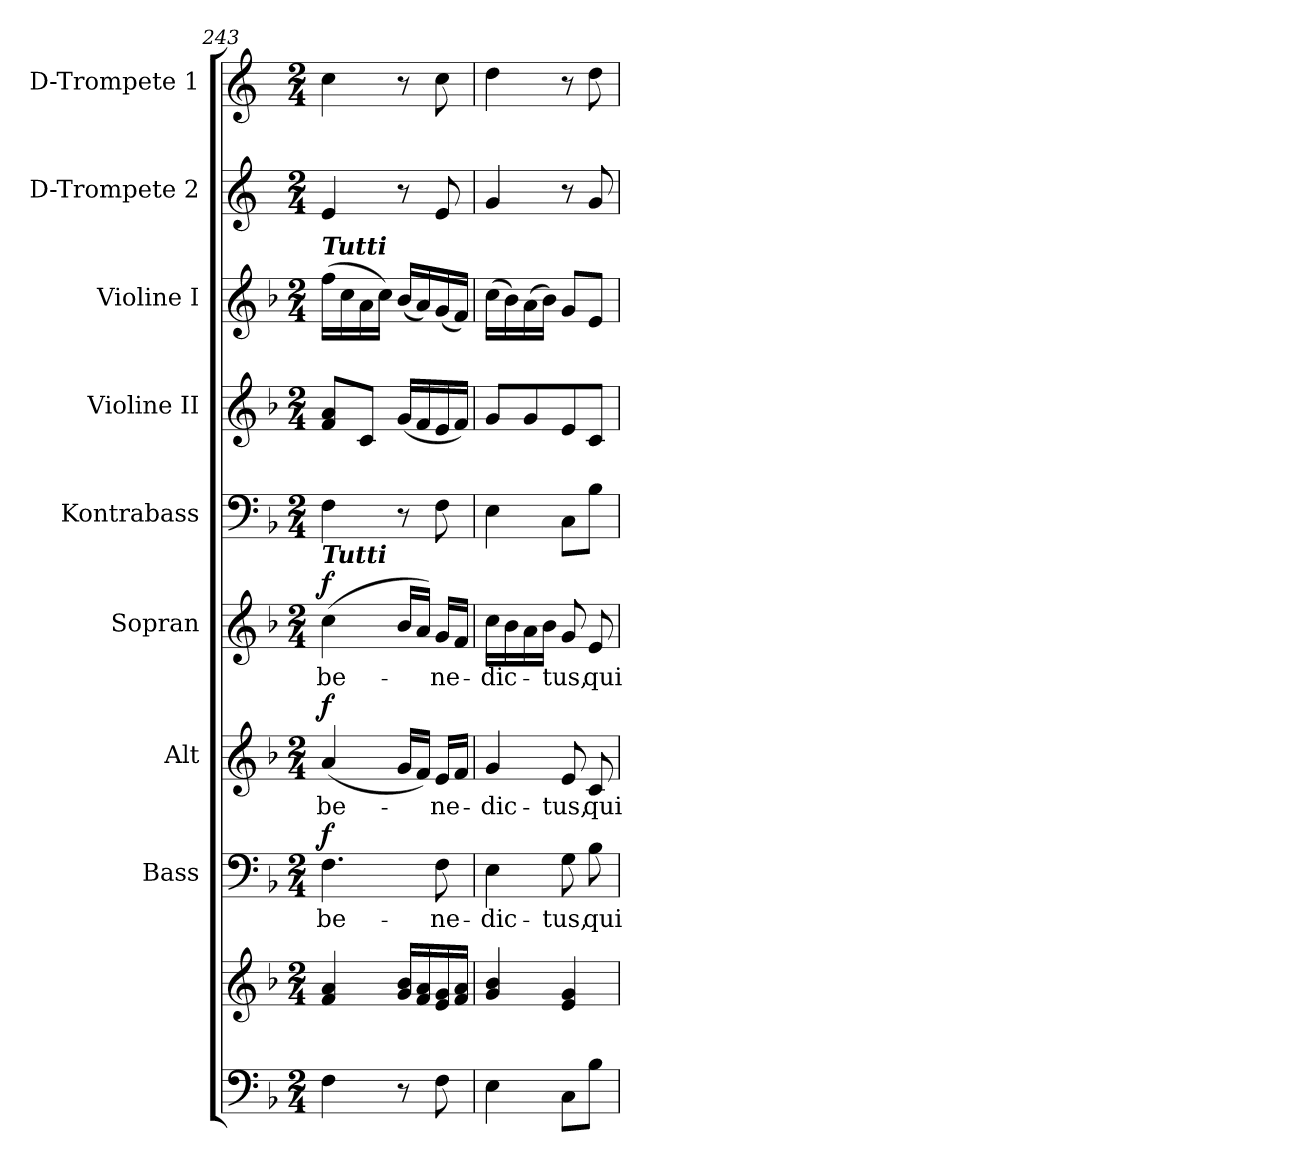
**kern	**kern	**kern	**text	**dynam	**kern	**text	**dynam	**kern	**text	**dynam	**kern	**kern	**kern	**kern	**kern
*part9	*part9	*part8	*part8	*part8	*part7	*part7	*part7	*part6	*part6	*part6	*part5	*part4	*part3	*part2	*part1
*staff10	*staff9	*staff8	*staff8	*staff8	*staff7	*staff7	*staff7	*staff6	*staff6	*staff6	*staff5	*staff4	*staff3	*staff2	*staff1
*	*	*I"Bass	*	*	*I"Alt	*	*	*I"Sopran	*	*	*I"Kontrabass	*I"Violine II	*I"Violine I	*I"D-Trompete 2	*I"D-Trompete 1
*	*	*I'B.	*	*	*I'A.	*	*	*I'S.	*	*	*I'Kb.	*I'Vl. II	*I'Vl. I	*I'D Trp. 2	*I'D Trp. 1
*clefF4	*clefG2	*clefF4	*	*	*clefG2	*	*	*clefG2	*	*	*clefF4	*clefG2	*clefG2	*clefG2	*clefG2
*	*	*	*	*	*	*	*	*	*	*	*ITrd7c12	*	*	*ITrd4c7	*ITrd4c7
*k[b-]	*k[b-]	*k[b-]	*	*	*k[b-]	*	*	*k[b-]	*	*	*k[b-]	*k[b-]	*k[b-]	*k[b-]	*k[b-]
*F:	*F:	*F:	*	*	*F:	*	*	*F:	*	*	*F:	*F:	*F:	*F:	*F:
*M2/4	*M2/4	*M2/4	*	*	*M2/4	*	*	*M2/4	*	*	*M2/4	*M2/4	*M2/4	*M2/4	*M2/4
=243	=243	=243	=243	=243	=243	=243	=243	=243	=243	=243	=243	=243	=243	=243	=243
!	!	!	!	!	!	!	!	!	!	!	!	!	!LO:TX:a:Bi:t=Tutti	!	!
!	!	!	!	!	!	!	!	!LO:TX:a:Bi:t=Tutti	!	!	!	!	!	!	!
!	!	!	!LO:LY:b	!LO:DY:a	!	!LO:LY:b	!LO:DY:a	!	!LO:LY:b	!LO:DY:a	!	!	!	!	!
4F\	4f/ 4a/	4.F\	be-	f	(<4a/	be-	f	(>4cc\	be-	f	4FF\	8f/ 8a/L	(>16ff\LL	4A/	4f\
.	.	.	.	.	.	.	.	.	.	.	.	.	16cc\	.	.
.	.	.	.	.	.	.	.	.	.	.	.	8c/J	16a\	.	.
.	.	.	.	.	.	.	.	.	.	.	.	.	16cc\JJ)	.	.
8r	16g/ 16b-/LL	.	.	.	16g/LL	.	.	16b-/LL	.	.	8r	(<16g/LL	(<16b-/LL	8r	8r
.	16f/ 16a/	.	.	.	16f/JJ)	.	.	16a/JJ)	.	.	.	16f/	16a/)	.	.
!	!	!	!LO:LY:b	!	!	!LO:LY:b	!	!	!LO:LY:b	!	!	!	!	!	!
8F\	16e/ 16g/	8F\	-ne-	.	16e/LL	-ne-	.	16g/LL	-ne-	.	8FF\	16e/	(<16g/	8A/	8f\
.	16f/ 16a/JJ	.	.	.	16f/JJ	.	.	16f/JJ	.	.	.	16f/JJ)	16f/JJ)	.	.
=244	=244	=244	=244	=244	=244	=244	=244	=244	=244	=244	=244	=244	=244	=244	=244
!	!	!	!LO:LY:b	!	!	!LO:LY:b	!	!	!LO:LY:b	!	!	!	!	!	!
4E\	4g/ 4b-/	4E\	-dic-	.	4g/	-dic-	.	16cc\LL	-dic-	.	4EE\	8g/L	(>16cc\LL	4c/	4g\
.	.	.	.	.	.	.	.	16b-\	.	.	.	.	16b-\)	.	.
.	.	.	.	.	.	.	.	16a\	.	.	.	8g/	(>16a\	.	.
.	.	.	.	.	.	.	.	16b-\JJ	.	.	.	.	16b-\JJ)	.	.
!	!	!	!LO:LY:b	!	!	!LO:LY:b	!	!	!LO:LY:b	!	!	!	!	!	!
8C\L	4e/ 4g/	8G\	-tus,	.	8e/	-tus,	.	8g/	-tus,	.	8CC\L	8e/	8g/L	8r	8r
!	!	!	!LO:LY:b	!	!	!LO:LY:b	!	!	!LO:LY:b	!	!	!	!	!	!
8B-\J	.	8B-\	qui	.	8c/	qui	.	8e/	qui	.	8BB-\J	8c/J	8e/J	8c/	8g\
=	=	=	=	=	=	=	=	=	=	=	=	=	=	=	=
*-	*-	*-	*-	*-	*-	*-	*-	*-	*-	*-	*-	*-	*-	*-	*-
